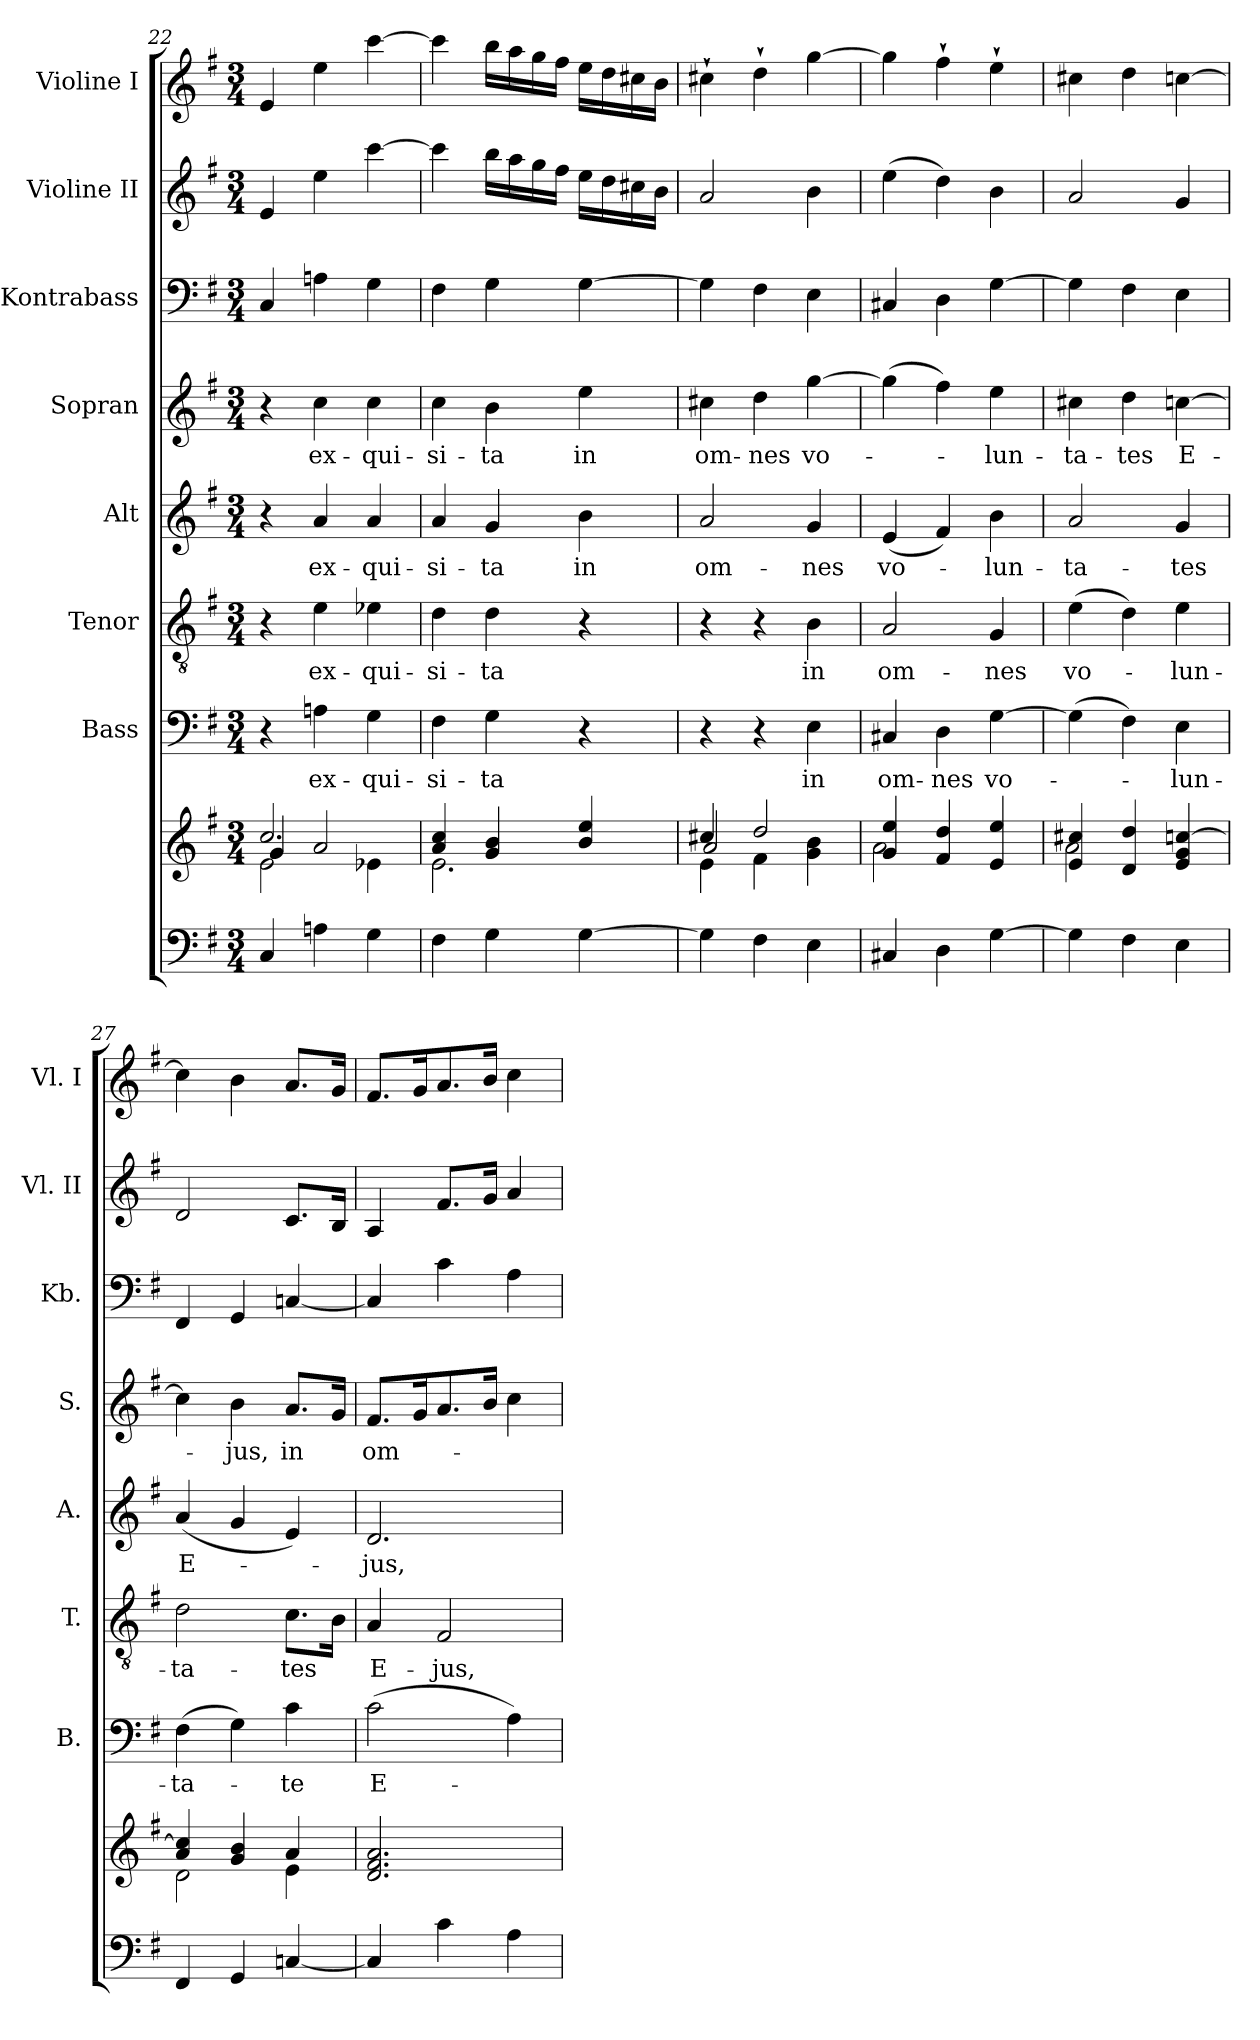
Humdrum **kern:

**kern	**kern	**kern	**text	**kern	**text	**kern	**text	**kern	**text	**kern	**kern	**kern
*part8	*part8	*part7	*part7	*part6	*part6	*part5	*part5	*part4	*part4	*part3	*part2	*part1
*staff9	*staff8	*staff7	*staff7	*staff6	*staff6	*staff5	*staff5	*staff4	*staff4	*staff3	*staff2	*staff1
*	*	*I"Bass	*	*I"Tenor	*	*I"Alt	*	*I"Sopran	*	*I"Kontrabass	*I"Violine II	*I"Violine I
*	*	*I'B.	*	*I'T.	*	*I'A.	*	*I'S.	*	*I'Kb.	*I'Vl. II	*I'Vl. I
*clefF4	*clefG2	*clefF4	*	*clefGv2	*	*clefG2	*	*clefG2	*	*clefF4	*clefG2	*clefG2
*	*	*	*	*	*	*	*	*	*	*ITrd7c12	*	*
*k[f#]	*k[f#]	*k[f#]	*	*k[f#]	*	*k[f#]	*	*k[f#]	*	*k[f#]	*k[f#]	*k[f#]
*G:	*G:	*G:	*	*G:	*	*G:	*	*G:	*	*G:	*G:	*G:
*M3/4	*M3/4	*M3/4	*	*M3/4	*	*M3/4	*	*M3/4	*	*M3/4	*M3/4	*M3/4
=22	=22	=22	=22	=22	=22	=22	=22	=22	=22	=22	=22	=22
*	*^	*	*	*	*	*	*	*	*	*	*	*
*	*	*^	*	*	*	*	*	*	*	*	*	*	*
4C/	2.cc/	2e\	4g/	4r	.	4r	.	4r	.	4r	.	4CC/	4e/	4e/
!	!	!	!	!	!LO:LY:b	!	!LO:LY:b	!	!LO:LY:b	!	!LO:LY:b	!	!	!
4An\	.	.	2a/	4An\	ex-	4e\	ex-	4a/	ex-	4cc\	ex-	4AAn\	4ee\	4ee\
!	!	!	!	!	!LO:LY:b	!	!LO:LY:b	!	!LO:LY:b	!	!LO:LY:b	!	!	!
4G\	.	4e-X\	.	4G\	-qui-	4e-X\	-qui-	4a/	-qui-	4cc\	-qui-	4GG\	[4ccc\	[4ccc\
*	*	*v	*v	*	*	*	*	*	*	*	*	*	*	*
=23	=23	=23	=23	=23	=23	=23	=23	=23	=23	=23	=23	=23	=23
!	!	!	!	!LO:LY:b	!	!LO:LY:b	!	!LO:LY:b	!	!LO:LY:b	!	!	!
4F#\	4a/ 4cc/	2.e\	4F#\	-si-	4d\	-si-	4a/	-si-	4cc\	-si-	4FF#\	4ccc\]	4ccc\]
!	!	!	!	!LO:LY:b	!	!LO:LY:b	!	!LO:LY:b	!	!LO:LY:b	!	!	!
4G\	4g/ 4b/	.	4G\	-ta	4d\	-ta	4g/	-ta	4b\	-ta	4GG\	16bb\LL	16bb\LL
.	.	.	.	.	.	.	.	.	.	.	.	16aa\	16aa\
.	.	.	.	.	.	.	.	.	.	.	.	16gg\	16gg\
.	.	.	.	.	.	.	.	.	.	.	.	16ff#\JJ	16ff#\JJ
!	!	!	!	!	!	!	!	!LO:LY:b	!	!LO:LY:b	!	!	!
[4G\	4b/ 4ee/	.	4r	.	4r	.	4b\	in	4ee\	in	[4GG\	16ee\LL	16ee\LL
.	.	.	.	.	.	.	.	.	.	.	.	16dd\	16dd\
.	.	.	.	.	.	.	.	.	.	.	.	16cc#X\	16cc#X\
.	.	.	.	.	.	.	.	.	.	.	.	16b\JJ	16b\JJ
=24	=24	=24	=24	=24	=24	=24	=24	=24	=24	=24	=24	=24	=24
*	*	*^	*	*	*	*	*	*	*	*	*	*	*
!	!	!	!	!	!	!	!	!	!LO:LY:b	!	!LO:LY:b	!	!	!
4G\]	4cc#X/	4e\	2a/	4r	.	4r	.	2a/	om-	4cc#X\	om-	4GG\]	2a/	4cc#X`>\
!	!	!	!	!	!	!	!	!	!	!	!LO:LY:b	!	!	!
4F#\	2dd/	4f#\	.	4r	.	4r	.	.	.	4dd\	-nes	4FF#\	.	4dd`>\
!	!	!	!	!	!LO:LY:b	!	!LO:LY:b	!	!LO:LY:b	!	!LO:LY:b	!	!	!
4E\	.	4g\ 4b\	4ryy	4E\	in	4B\	in	4g/	-nes	[4gg\	vo-	4EE\	4b\	[4gg\
!!LO:PB:g=z
=25	=25	=25	=25	=25	=25	=25	=25	=25	=25	=25	=25	=25	=25	=25
!	!	!	!	!	!LO:LY:b	!	!LO:LY:b	!	!LO:LY:b	!	!	!	!	!
*	*	*v	*v	*	*	*	*	*	*	*	*	*	*	*
4C#X/	4g/ 4ee/	2a\	4C#X/	om-	2A/	om-	(<4e/	vo-	(>4gg\]	.	4CC#X/	(>4ee\	4gg\]
!	!	!	!	!LO:LY:b	!	!	!	!	!	!	!	!	!
4D\	4f#/ 4dd/	.	4D\	-nes	.	.	4f#/)	.	4ff#\)	.	4DD\	4dd\)	4ff#`>\
!	!	!	!	!LO:LY:b	!	!LO:LY:b	!	!LO:LY:b	!	!LO:LY:b	!	!	!
[4G\	4e/ 4ee/	4ryy	[4G\	vo-	4G/	-nes	4b\	-lun-	4ee\	-lun-	[4GG\	4b\	4ee`>\
=26	=26	=26	=26	=26	=26	=26	=26	=26	=26	=26	=26	=26	=26
!	!	!	!	!	!	!LO:LY:b	!	!LO:LY:b	!	!LO:LY:b	!	!	!
4G\]	4e/ 4cc#X/	2a\	(>4G\]	.	(>4e\	vo-	2a/	-ta-	4cc#X\	-ta-	4GG\]	2a/	4cc#X\
!	!	!	!	!	!	!	!	!	!	!LO:LY:b	!	!	!
4F#\	4d/ 4dd/	.	4F#\)	.	4d\)	.	.	.	4dd\	-tes	4FF#\	.	4dd\
!	!	!	!	!LO:LY:b	!	!LO:LY:b	!	!LO:LY:b	!	!LO:LY:b	!	!	!
4E\	4e/ 4g/ [>4ccn/	4ryy	4E\	-lun-	4e\	-lun-	4g/	-tes	[4ccn\	E-	4EE\	4g/	[4ccn\
=27	=27	=27	=27	=27	=27	=27	=27	=27	=27	=27	=27	=27	=27
!	!	!	!	!LO:LY:b	!	!LO:LY:b	!	!LO:LY:b	!	!	!	!	!
4FF#/	4a/ 4cc/]	2d\	(>4F#\	-ta-	2d\	-ta-	(<4a/	E-	4cc\]	.	4FFF#/	2d/	4cc\]
!	!	!	!	!	!	!	!	!	!	!LO:LY:b	!	!	!
4GG/	4g/ 4b/	.	4G\)	.	.	.	4g/	.	4b\	-jus,	4GGG/	.	4b\
!	!	!	!	!LO:LY:b	!	!LO:LY:b	!	!	!	!LO:LY:b	!	!	!
[4Cn/	4a/	4e\	4c\	-te	8.c\L	-tes	4e/)	.	8.a/L	in	[4CCn/	8.c/L	8.a/L
.	.	.	.	.	16B\Jk	.	.	.	16g/Jk	.	.	16B/Jk	16g/Jk
*	*v	*v	*	*	*	*	*	*	*	*	*	*	*
=28	=28	=28	=28	=28	=28	=28	=28	=28	=28	=28	=28	=28
!	!	!	!LO:LY:b	!	!LO:LY:b	!	!LO:LY:b	!	!LO:LY:b	!	!	!
4C/]	2.d/ 2.f#/ 2.a/	(>2c\	E-	4A/	E-	2.d/	-jus,	8.f#/L	om-	4CC/]	4A/	8.f#/L
.	.	.	.	.	.	.	.	16g/k	.	.	.	16g/k
!	!	!	!	!	!LO:LY:b	!	!	!	!	!	!	!
4c\	.	.	.	2F#/	-jus,	.	.	8.a/	.	4C\	8.f#/L	8.a/
.	.	.	.	.	.	.	.	16b/Jk	.	.	16g/Jk	16b/Jk
4A\	.	4A\)	.	.	.	.	.	4cc\	.	4AA\	4a/	4cc\
=	=	=	=	=	=	=	=	=	=	=	=	=
*-	*-	*-	*-	*-	*-	*-	*-	*-	*-	*-	*-	*-
